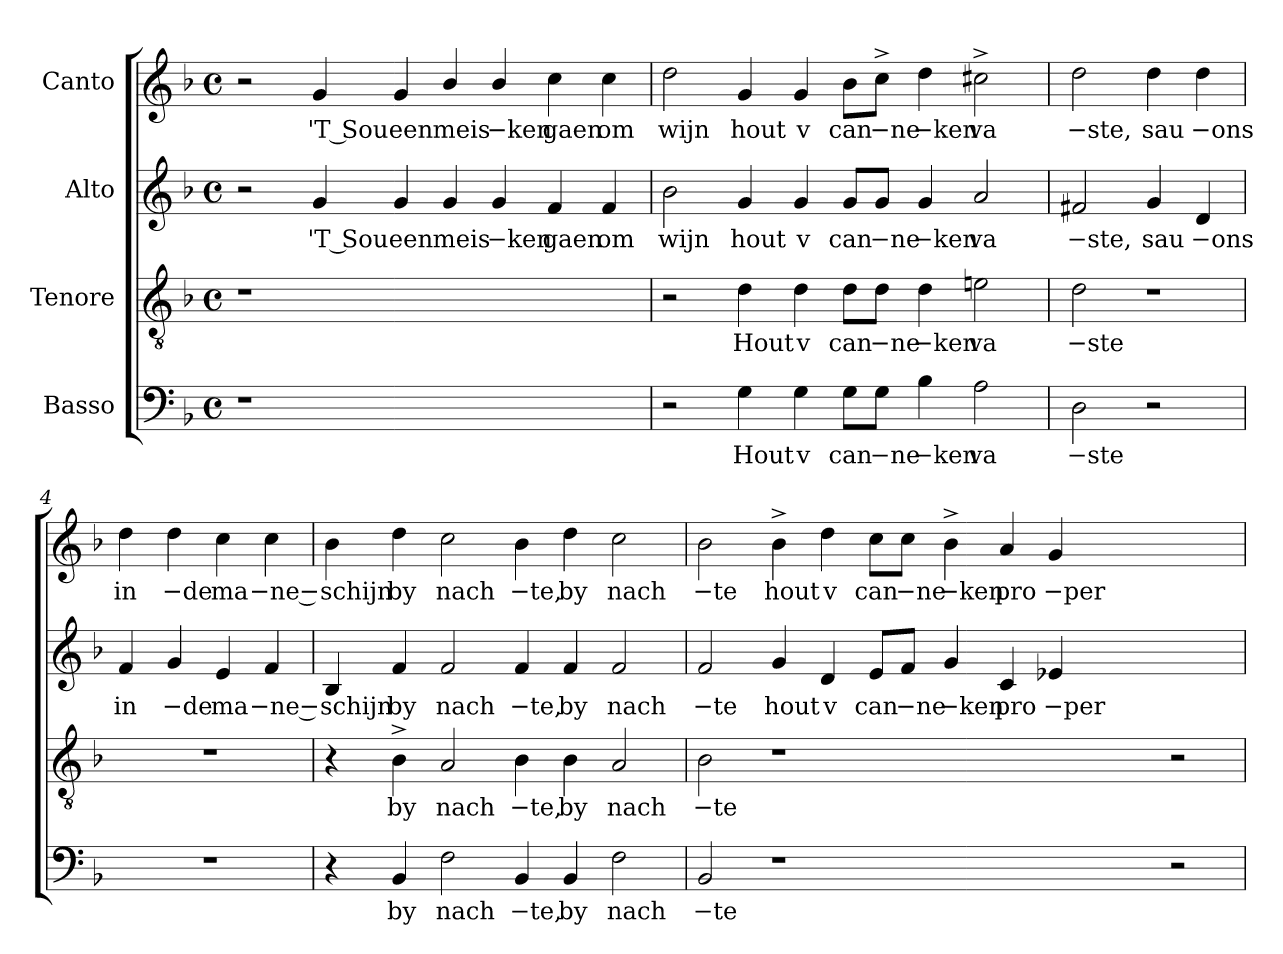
**kern	**text	**kern	**text	**kern	**text	**kern	**text
*part4	*part4	*part3	*part3	*part2	*part2	*part1	*part1
*staff4	*staff4	*staff3	*staff3	*staff2	*staff2	*staff1	*staff1
*I"Basso	*	*I"Tenore	*	*I"Alto	*	*I"Canto	*
!!LO:PB:g=z
*stria5	*	*stria5	*	*stria5	*	*stria5	*
*clefF4	*	*clefGv2	*	*clefG2	*	*clefG2	*
*k[b-]	*	*k[b-]	*	*k[b-]	*	*k[b-]	*
*F:	*	*F:	*	*F:	*	*F:	*
*M4/4	*	*M4/4	*	*M4/4	*	*M4/4	*
*met(c)	*	*met(c)	*	*met(c)	*	*met(c)	*
=1	=1	=1	=1	=1	=1	=1	=1
1r	.	1r	.	2r	.	2r	.
!	!	!	!	!	!LO:LY:b:rj	!	!LO:LY:b:rj
.	.	.	.	4g/	'T Sou	4g/	'T Sou
!	!	!	!	!	!LO:LY:b:cj	!	!LO:LY:b:cj
.	.	.	.	4g/	een	4g/	een
!	!	!	!	!	!LO:LY:b:cj	!	!LO:LY:b:cj
1ryy	.	1ryy	.	4g/	meis	4b-/	meis
!	!	!	!	!	!LO:LY:b:rj	!	!LO:LY:b:rj
.	.	.	.	4g/	−ken	4b-/	−ken
!	!	!	!	!	!LO:LY:b:cj	!	!LO:LY:b:cj
.	.	.	.	4f/	gaen	4cc\	gaen
!	!	!	!	!	!LO:LY:b:cj	!	!LO:LY:b:cj
.	.	.	.	4f/	om	4cc\	om
=2	=2	=2	=2	=2	=2	=2	=2
!	!	!	!	!	!LO:LY:b:cj	!	!LO:LY:b:cj
2r	.	2r	.	2b-\	wijn	2dd\	wijn
!	!LO:LY:b:cj	!	!LO:LY:b:cj	!	!LO:LY:b:cj	!	!LO:LY:b:cj
4G\	Hout	4d\	Hout	4g/	hout	4g/	hout
!	!LO:LY:b:cj	!	!LO:LY:b:cj	!	!LO:LY:b:cj	!	!LO:LY:b:cj
4G\	v	4d\	v	4g/	v	4g/	v
!	!LO:LY:b:cj	!	!LO:LY:b:cj	!	!LO:LY:b:cj	!	!LO:LY:b:cj
8G\L	can	8d\L	can	8g/L	can	8b-\L	can
!	!LO:LY:b:rj	!	!LO:LY:b:rj	!	!LO:LY:b:rj	!	!LO:LY:b:rj
8G\J	−ne	8d\J	−ne	8g/J	−ne	8cc^<\J	−ne
!	!LO:LY:b:rj	!	!LO:LY:b:rj	!	!LO:LY:b:rj	!	!LO:LY:b:rj
4B-\	−ken	4d\	−ken	4g/	−ken	4dd\	−ken
!	!LO:LY:b:cj	!	!LO:LY:b:cj	!	!LO:LY:b:cj	!	!LO:LY:b:cj
2A\	va	2en\	va	2a/	va	2cc#X^<\	va
=3	=3	=3	=3	=3	=3	=3	=3
!	!LO:LY:b:rj	!	!LO:LY:b:rj	!	!LO:LY:b:rj	!	!LO:LY:b:rj
2D\	−ste	2d\	−ste	2f#X/	−ste,	2dd\	−ste,
!	!	!LO:N:vis=1	!	!	!LO:LY:b:cj	!	!LO:LY:b:cj
2r	.	2r	.	4g/	sau	4dd\	sau
!	!	!	!	!	!LO:LY:b:rj	!	!LO:LY:b:rj
.	.	.	.	4d/	−ons	4dd\	−ons
!!LO:LB:g=z
=4	=4	=4	=4	=4	=4	=4	=4
!	!	!	!	!	!LO:LY:b:cj	!	!LO:LY:b:cj
1r	.	1r	.	4f/	in	4dd\	in
!	!	!	!	!	!LO:LY:b:rj	!	!LO:LY:b:rj
.	.	.	.	4g/	−de	4dd\	−de
!	!	!	!	!	!LO:LY:b:cj	!	!LO:LY:b:cj
.	.	.	.	4e/	ma	4cc\	ma
!	!	!	!	!	!LO:LY:b:rj	!	!LO:LY:b:rj
.	.	.	.	4f/	−ne −	4cc\	−ne −
=5	=5	=5	=5	=5	=5	=5	=5
!	!	!	!	!	!LO:LY:b:cj	!	!LO:LY:b:cj
4r	.	4r	.	4B-/	schijn	4b-\	schijn
!	!LO:LY:b:cj	!	!LO:LY:b:cj	!	!LO:LY:b:cj	!	!LO:LY:b:cj
4BB-/	by	4B-^<\	by	4f/	by	4dd\	by
!	!LO:LY:b:cj	!	!LO:LY:b:cj	!	!LO:LY:b:cj	!	!LO:LY:b:cj
2F\	nach	2A/	nach	2f/	nach	2cc\	nach
!	!LO:LY:b:rj	!	!LO:LY:b:rj	!	!LO:LY:b:rj	!	!LO:LY:b:rj
4BB-/	−te,	4B-\	−te,	4f/	−te,	4b-\	−te,
!	!LO:LY:b:cj	!	!LO:LY:b:cj	!	!LO:LY:b:cj	!	!LO:LY:b:cj
4BB-/	by	4B-\	by	4f/	by	4dd\	by
!	!LO:LY:b:cj	!	!LO:LY:b:cj	!	!LO:LY:b:cj	!	!LO:LY:b:cj
2F\	nach	2A/	nach	2f/	nach	2cc\	nach
=6	=6	=6	=6	=6	=6	=6	=6
!	!LO:LY:b:rj	!	!LO:LY:b:rj	!	!LO:LY:b:rj	!	!LO:LY:b:rj
2BB-/	−te	2B-\	−te	2f/	−te	2b-\	−te
!LO:N:vis=1	!	!LO:N:vis=1	!	!	!LO:LY:b:cj	!	!LO:LY:b:cj
0r	.	0r	.	4g/	hout	4b-^<\	hout
!	!	!	!	!	!LO:LY:b:cj	!	!LO:LY:b:cj
.	.	.	.	4d/	v	4dd\	v
!	!	!	!	!	!LO:LY:b:cj	!	!LO:LY:b:cj
.	.	.	.	8e/L	can	8cc\L	can
!	!	!	!	!	!LO:LY:b:rj	!	!LO:LY:b:rj
.	.	.	.	8f/J	−ne	8cc\J	−ne
!	!	!	!	!	!LO:LY:b:rj	!	!LO:LY:b:rj
.	.	.	.	4g/	−ken	4b-^<\	−ken
!	!	!	!	!	!LO:LY:b:cj	!	!LO:LY:b:cj
.	.	.	.	4c/	pro	4a/	pro
!	!	!	!	!	!LO:LY:b:rj	!	!LO:LY:b:rj
.	.	.	.	4e-X/	−per	4g/	−per
.	.	.	.	1ryy	.	1ryy	.
2r	.	2r	.	.	.	.	.
=	=	=	=	=	=	=	=
*-	*-	*-	*-	*-	*-	*-	*-
